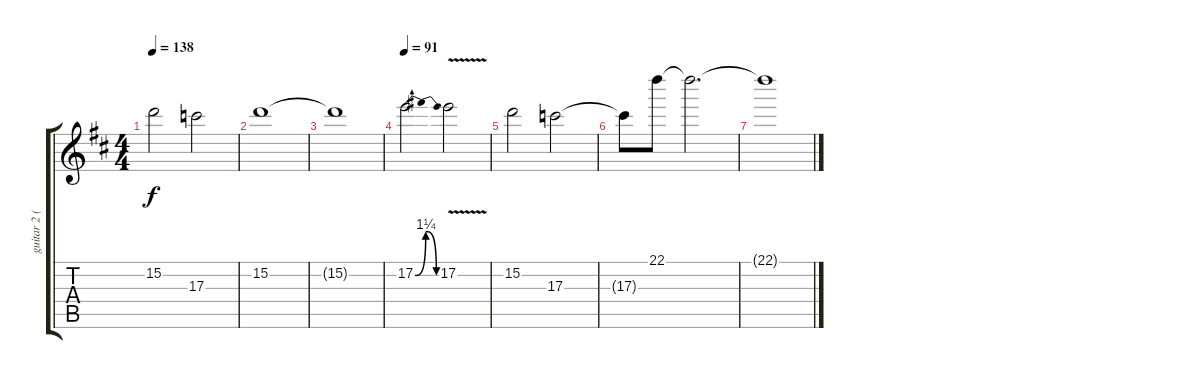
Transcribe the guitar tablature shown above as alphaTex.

\track ("guitar 2 (distortion)" "guitar 2 (") {instrument overdrivenguitar}
\staff {score tabs}
\tuning (E4 B3 G3 D3 A2 E2) {hide}
\ts (4 4)
\tempo 138
\clef g2
\ks d
15.2.2{dy f} 17.3.2 |
15.2.1 |
15.2{t}.1 |
\tempo 91
17.2{be (bendrelease 0 0 5 5 46 5 60 0)}.2 17.2{v}.2 |
15.2.2 17.3.2 |
17.3{t}.8 22.1.8 22.1{t}.2{d} |
22.1{t}.1
